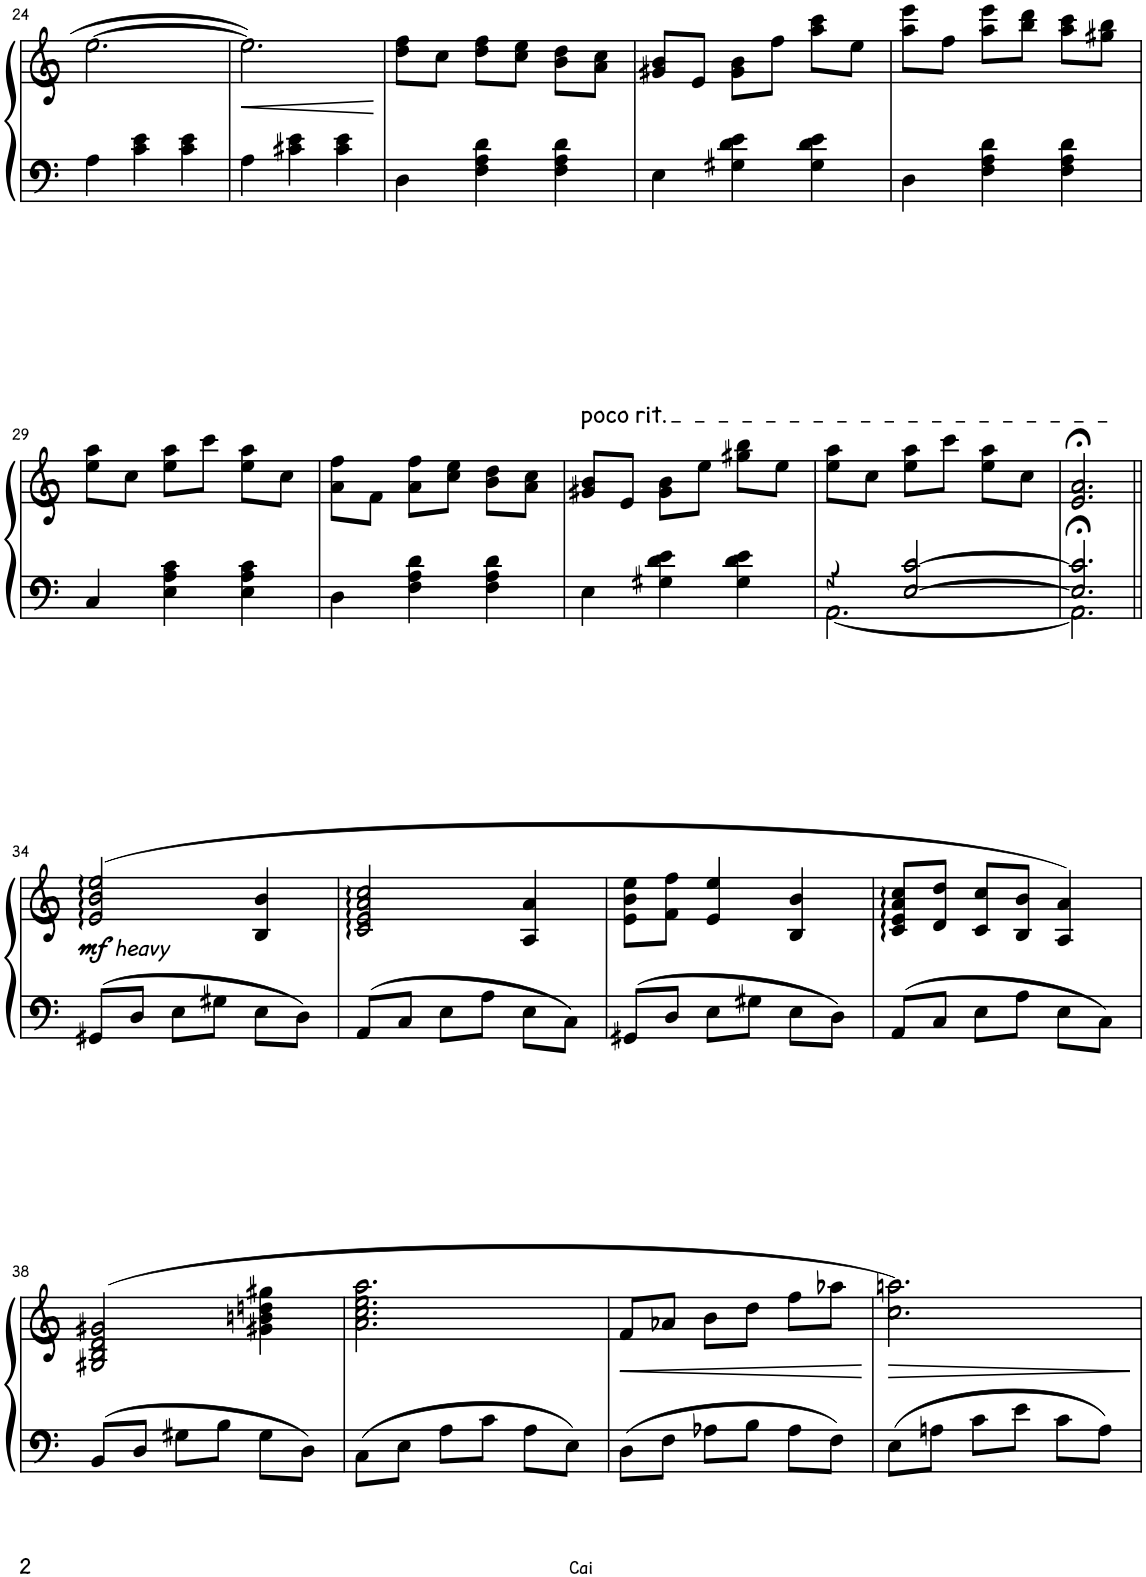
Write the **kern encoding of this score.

**kern	**kern	**dynam
*part1	*part1	*part1
*staff2	*staff1	*staff1/2
*I"钢琴	*	*
!!LO:PB:g=z
*clefF4	*clefG2	*
*k[]	*k[]	*
*M3/4	*M3/4	*
=24	=24	=24
4A\	[2.ee\	.
4c\ 4e\	.	.
4c\ 4e\	.	.
=25	=25	=25
!	!	!LO:HP:b
4A\	2.ee\]	<
4c#X\ 4e\	.	.
4c#\ 4e\	.	.
.	.	[
=26	=26	=26
4D\	8dd\ 8ff\L	.
.	8cc\J	.
4F\ 4A\ 4d\	8dd\ 8ff\L	.
.	8cc\ 8ee\J	.
4F\ 4A\ 4d\	8b\ 8dd\L	.
.	8a\ 8cc\J	.
=27	=27	=27
4E\	8g#X/ 8b/L	.
.	8e/J	.
4G#X\ 4d\ 4e\	8g#\ 8b\L	.
.	8ff\J	.
4G#\ 4d\ 4e\	8aa\ 8ccc\L	.
.	8ee\J	.
=28	=28	=28
4D\	8aa\ 8eee\L	.
.	8ff\J	.
4F\ 4A\ 4d\	8aa\ 8eee\L	.
.	8bb\ 8ddd\J	.
4F\ 4A\ 4d\	8aa\ 8ccc\L	.
.	8gg#X\ 8bb\J	.
!!LO:LB:g=z
=29	=29	=29
4C/	8ee\ 8aa\L	.
.	8cc\J	.
4E\ 4A\ 4c\	8ee\ 8aa\L	.
.	8ccc\J	.
4E\ 4A\ 4c\	8ee\ 8aa\L	.
.	8cc\J	.
=30	=30	=30
4D\	8a\ 8ff\L	.
.	8f\J	.
4F\ 4A\ 4d\	8a\ 8ff\L	.
.	8cc\ 8ee\J	.
4F\ 4A\ 4d\	8b\ 8dd\L	.
.	8a\ 8cc\J	.
=31	=31	=31
!	!LO:TX:a:t=poco rit.	!
4E\	8g#X/ 8b/L	.
.	8e/J	.
4G#X\ 4d\ 4e\	8g#\ 8b\L	.
.	8ee\J	.
4G#\ 4d\ 4e\	8gg#X\ 8bb\L	.
.	8ee\J	.
=32	=32	=32
*^	*	*
4r	[2.AA\	8ee\ 8aa\L	.
.	.	8cc\J	.
[2E/ [2c/	.	8ee\ 8aa\L	.
.	.	8ccc\J	.
.	.	8ee\ 8aa\L	.
.	.	8cc\J	.
=33	=33	=33	=33
2.E/];< 2.c/];<	2.AA\]	2.e/;< 2.a/;<	.
!!LO:LB:g=z
=34||	=34||	=34||	=34||
!	!	!LO:TX:b:i:t=heavy	!
!	!	!	!LO:DY:b
*v	*v	*	*
8GG#X/L	(2e/ 2b/ 2ee/	mf
8D/J	.	.
8E\L	.	.
8G#X\J	.	.
8E\L	4B/ 4b/	.
8D\J	.	.
=35	=35	=35
8AA/L	2c/ 2e/ 2a/ 2cc/	.
8C/J	.	.
8E\L	.	.
8A\J	.	.
8E\L	4A/ 4a/	.
8C\J	.	.
=36	=36	=36
8GG#X/L	8e\ 8b\ 8ee\L	.
8D/J	8f\ 8ff\J	.
8E\L	4e/ 4ee/	.
8G#X\J	.	.
8E\L	4B/ 4b/	.
8D\J	.	.
=37	=37	=37
8AA/L	8c/ 8e/ 8a/ 8cc/L	.
8C/J	8d/ 8dd/J	.
8E\L	8c/ 8cc/L	.
8A\J	8B/ 8b/J	.
8E\L	4A/ 4a/)	.
8C\J	.	.
!!LO:LB:g=z
=38	=38	=38
8BB/L	(2G#X/ 2B/ 2d/ 2g#X/	.
8D/J	.	.
8G#X\L	.	.
8B\J	.	.
8G#\L	4g#X\ 4bn\ 4ddn\ 4gg#X\	.
8D\J	.	.
=39	=39	=39
8C\L	2.a\ 2.cc\ 2.ee\ 2.aa\	.
8E\J	.	.
8A\L	.	.
8c\J	.	.
8A\L	.	.
8E\J	.	.
=40	=40	=40
!	!	!LO:HP:b
8D\L	8f/L	<
8F\J	8a-X/J	.
8A-X\L	8b\L	.
8B\J	8dd\J	.
8A-\L	8ff\L	.
8F\J	8aa-X\J	.
.	.	[
=41	=41	=41
!	!	!LO:HP:b
8E\L	2.cc\ 2.aan\)	>
8An\J	.	.
8c\L	.	.
8e\J	.	.
8c\L	.	.
8A\J	.	.
.	.	]
=	=	=
*-	*-	*-
